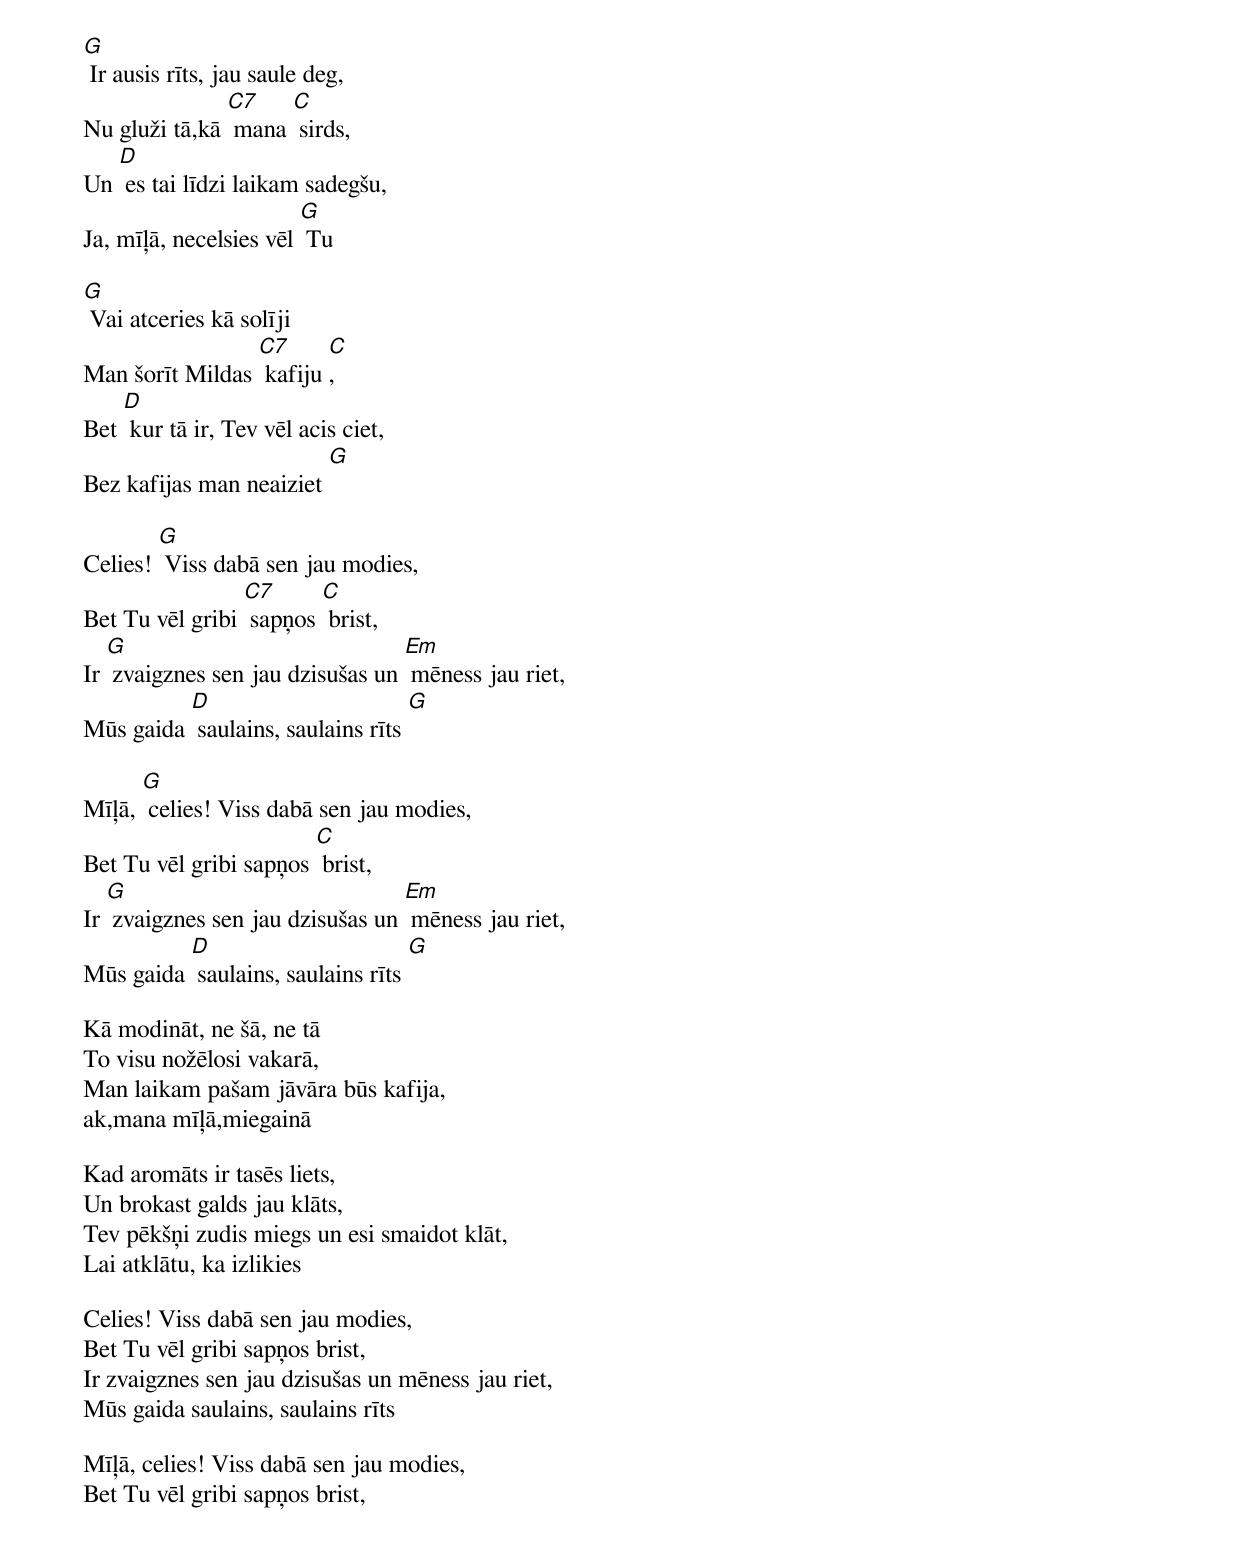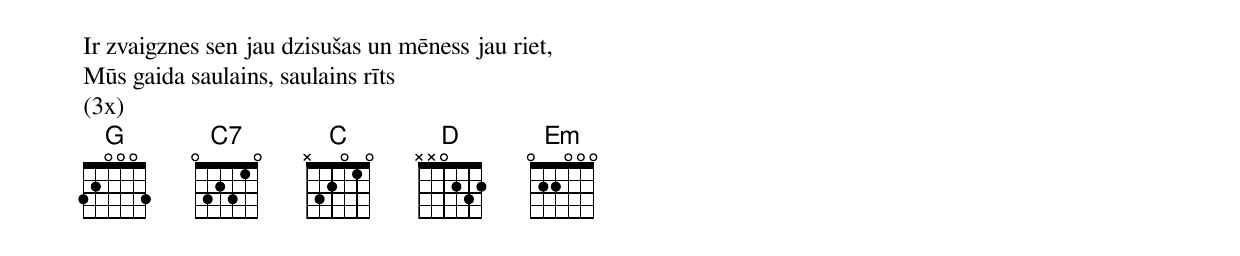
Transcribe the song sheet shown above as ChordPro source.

[G] Ir ausis rīts, jau saule deg,
Nu gluži tā,kā [C7] mana [C] sirds,
Un [D] es tai līdzi laikam sadegšu,
Ja, mīļā, necelsies vēl [G] Tu

[G] Vai atceries kā solīji
Man šorīt Mildas [C7] kafiju [C],
Bet [D] kur tā ir, Tev vēl acis ciet,
Bez kafijas man neaiziet [G]

Celies! [G] Viss dabā sen jau modies,
Bet Tu vēl gribi [C7] sapņos [C] brist,
Ir [G] zvaigznes sen jau dzisušas un [Em] mēness jau riet,
Mūs gaida [D] saulains, saulains rīts [G]

Mīļā, [G] celies! Viss dabā sen jau modies,
Bet Tu vēl gribi sapņos [C] brist,
Ir [G] zvaigznes sen jau dzisušas un [Em] mēness jau riet,
Mūs gaida [D] saulains, saulains rīts [G]

Kā modināt, ne šā, ne tā
To visu nožēlosi vakarā,
Man laikam pašam jāvāra būs kafija,
ak,mana mīļā,miegainā

Kad aromāts ir tasēs liets,
Un brokast galds jau klāts,
Tev pēkšņi zudis miegs un esi smaidot klāt,
Lai atklātu, ka izlikies

Celies! Viss dabā sen jau modies,
Bet Tu vēl gribi sapņos brist,
Ir zvaigznes sen jau dzisušas un mēness jau riet,
Mūs gaida saulains, saulains rīts

Mīļā, celies! Viss dabā sen jau modies,
Bet Tu vēl gribi sapņos brist,
Ir zvaigznes sen jau dzisušas un mēness jau riet,
Mūs gaida saulains, saulains rīts
(3x)
